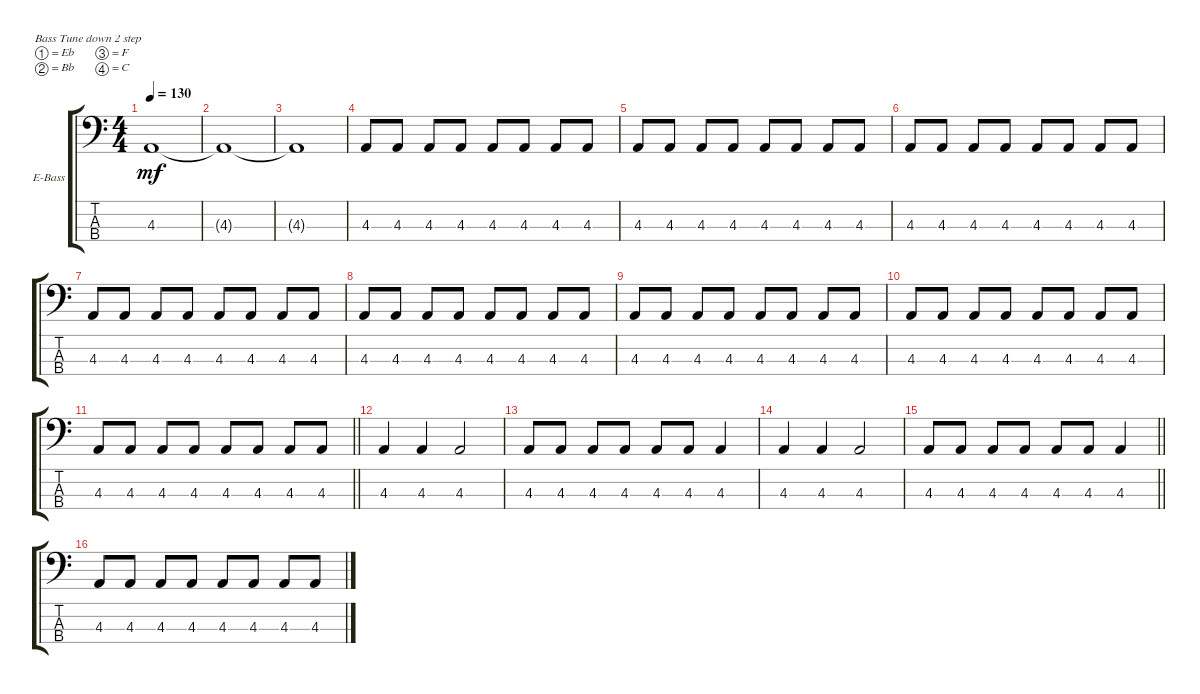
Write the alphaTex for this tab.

\defaultSystemsLayout 4
\bracketExtendMode groupsimilarinstruments
\firstSystemTrackNameOrientation horizontal
\otherSystemsTrackNameOrientation horizontal
\track ("Electric Bass" "E-Bass") {instrument electricbassfinger}
\staff {score tabs}
\tuning (Eb2 Bb1 F1 C1)
\ts (4 4)
\tempo 130
\clef f4
\ks aminor
4.3{t}.1{dy mf} |
4.3{t}.1 |
4.3{t}.1 |
4.3.8 4.3.8 4.3.8 4.3.8 4.3.8 4.3.8 4.3.8 4.3.8 |
4.3.8 4.3.8 4.3.8 4.3.8 4.3.8 4.3.8 4.3.8 4.3.8 |
4.3.8 4.3.8 4.3.8 4.3.8 4.3.8 4.3.8 4.3.8 4.3.8 |
4.3.8 4.3.8 4.3.8 4.3.8 4.3.8 4.3.8 4.3.8 4.3.8 |
4.3.8 4.3.8 4.3.8 4.3.8 4.3.8 4.3.8 4.3.8 4.3.8 |
4.3.8 4.3.8 4.3.8 4.3.8 4.3.8 4.3.8 4.3.8 4.3.8 |
4.3.8 4.3.8 4.3.8 4.3.8 4.3.8 4.3.8 4.3.8 4.3.8 |
\barLineRight lightlight
4.3.8 4.3.8 4.3.8 4.3.8 4.3.8 4.3.8 4.3.8 4.3.8 |
4.3.4 4.3.4 4.3.2 |
4.3.8 4.3.8 4.3.8 4.3.8 4.3.8 4.3.8 4.3.4 |
4.3.4 4.3.4 4.3.2 |
\barLineRight lightlight
4.3.8 4.3.8 4.3.8 4.3.8 4.3.8 4.3.8 4.3.4 |
4.3.8 4.3.8 4.3.8 4.3.8 4.3.8 4.3.8 4.3.8 4.3.8
